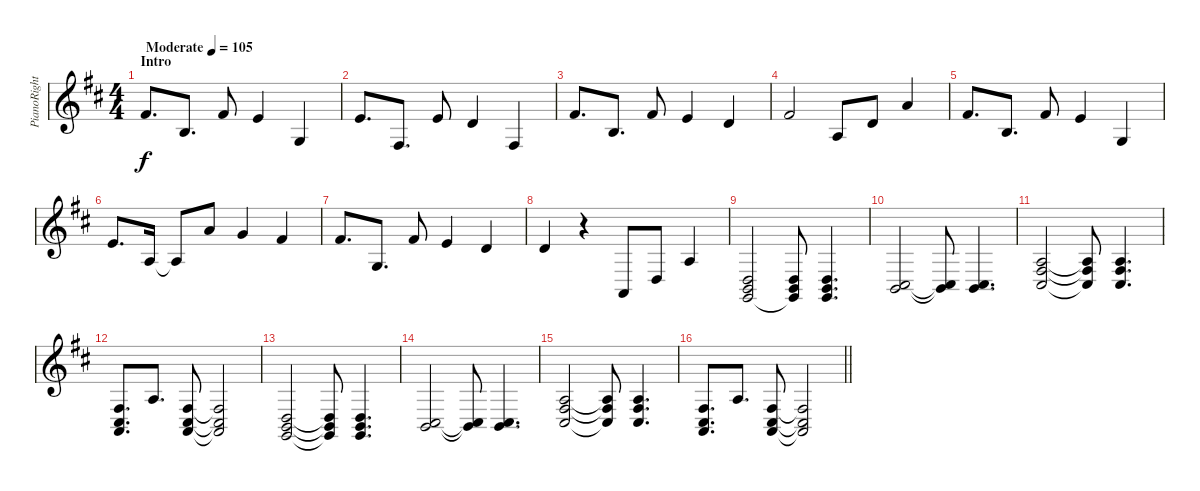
\track ("PianoRight" "PianoRight") {instrument acousticgrandpiano}
\staff {score}
\tuning (E4 B3 G3 D3 A2 E2) {hide}
\ts (4 4)
\section ("" "Intro")
\tempo (105 "Moderate")
\clef g2
\ks d
2.1.8{d dy f instrument acousticgrandpiano} 0.2.8{d} 2.1.8 0.1.4 0.3.4 |
0.1.8{d} 4.4.8{d} 0.1.8 3.2.4 4.4.4 |
2.1.8{d} 0.2.8{d} 2.1.8 0.1.4 3.2.4 |
2.1.2 2.3.8 3.2.8 5.1.4 |
2.1.8{d} 0.2.8{d} 2.1.8 0.1.4 0.3.4 |
0.1.8{d} 2.3.16 2.3{t}.8 5.1.8 3.1.4 2.1.4 |
2.1.8{d} 0.3.8{d} 2.1.8 0.1.4 3.2.4 |
3.2.4 r.4 0.5.8 0.4.8 2.3.4 |
(0.4 2.5 3.6).2 (0.4 2.5 3.6{t}).8 (0.4 2.5 3.6).4{d} |
(2.5 9.6).2 (2.5{t} 9.6{t}).8 (2.5 9.6).4{d} |
(2.3 4.4 4.5).2 (2.3{t} 4.4{t} 4.5{t}).8 (2.3 4.4 4.5).4{d} |
(4.4 0.5 9.6).8{d} 2.3.8{d} (4.4 0.5 9.6).8 (4.4{t} 0.5{t} 9.6{t}).2 |
(0.4 2.5 3.6).2 (0.4{t} 2.5{t} 3.6{t}).8 (0.4 2.5 3.6).4{d} |
(2.5 9.6).2 (2.5{t} 9.6{t}).8 (2.5 9.6).4{d} |
(2.3 4.4 4.5).2 (2.3{t} 4.4{t} 4.5{t}).8 (2.3 4.4 4.5).4{d} |
\barLineRight lightlight
(4.4 0.5 9.6).8{d} 2.3.8{d} (4.4 0.5 9.6).8 (4.4{t} 0.5{t} 9.6{t}).2
